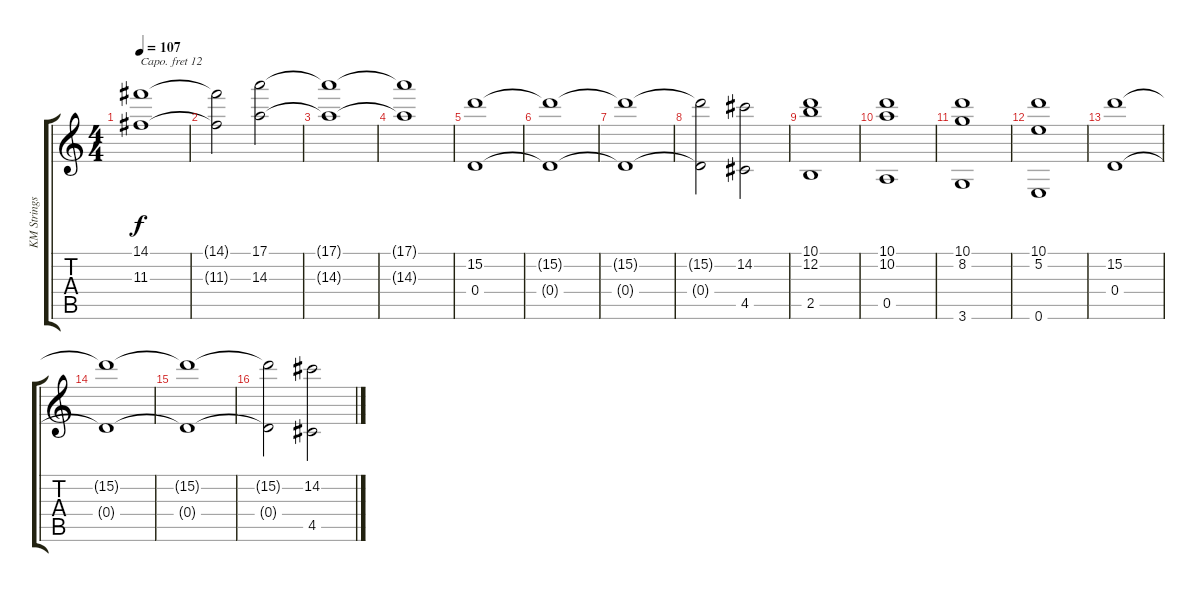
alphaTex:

\track ("KM Strings" "KM Strings") {instrument stringensemble1}
\staff {score tabs}
\capo 12
\tuning (E4 B3 G3 D3 A2 E2) {hide}
\ts (4 4)
\tempo 107
\clef g2
\ks c
(14.1 11.3).1{dy f} |
(14.1{t} 11.3{t}).2 (17.1 14.3).2 |
(17.1{t} 14.3{t}).1 |
(17.1{t} 14.3{t}).1 |
(15.2 0.4).1 |
(15.2{t} 0.4{t}).1 |
(15.2{t} 0.4{t}).1 |
(15.2{t} 0.4{t}).2 (14.2 4.5).2 |
(10.1 12.2 2.5).1 |
(10.1 10.2 0.5).1 |
(10.1 8.2 3.6).1 |
(10.1 5.2 0.6).1 |
(15.2 0.4).1 |
(15.2{t} 0.4{t}).1 |
(15.2{t} 0.4{t}).1 |
(15.2{t} 0.4{t}).2 (14.2 4.5).2
